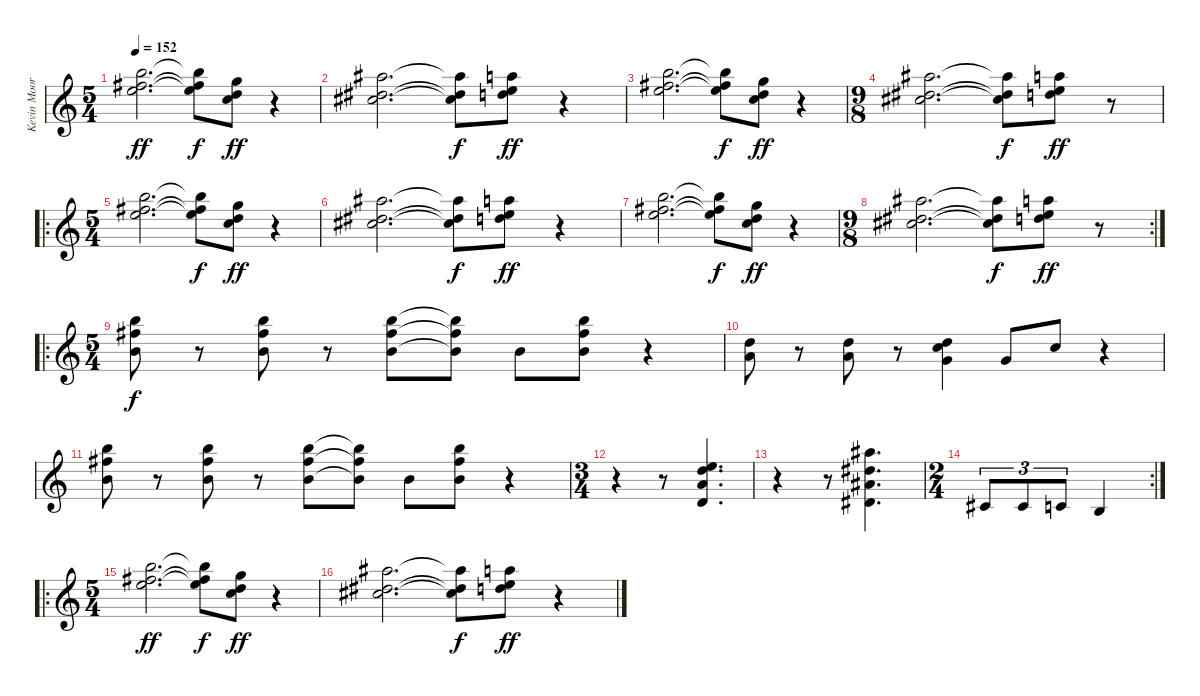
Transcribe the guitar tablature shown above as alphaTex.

\track ("Kevin Moore (Keyboard)" "Kevin Moor") {instrument drawbarorgan}
\staff {score}
\tuning (E5 B4 G4 D4 A3 D3) {hide}
\ts (5 4)
\tempo 152
\clef g2
\ks c
(7.1 7.2 9.3).2{d dy ff volume 11 instrument drawbarorgan} (7.1{t} 7.2{t} 9.3{t}).8{dy f} (3.1 3.2 5.3).8{dy ff} r.4 |
(6.1 4.2 6.3).2{d} (6.1{t} 4.2{t} 6.3{t}).8{dy f} (5.1 5.2 7.3).8{dy ff} r.4 |
(7.1 7.2 9.3).2{d} (7.1{t} 7.2{t} 9.3{t}).8{dy f} (3.1 3.2 5.3).8{dy ff} r.4 |
\ts (9 8)
(6.1 4.2 6.3).2{d} (6.1{t} 4.2{t} 6.3{t}).8{dy f} (5.1 5.2 7.3).8{dy ff} r.8 |
\ro
\ts (5 4)
(7.1 7.2 9.3).2{d} (7.1{t} 7.2{t} 9.3{t}).8{dy f} (3.1 3.2 5.3).8{dy ff} r.4 |
(6.1 4.2 6.3).2{d} (6.1{t} 4.2{t} 6.3{t}).8{dy f} (5.1 5.2 7.3).8{dy ff} r.4 |
(7.1 7.2 9.3).2{d} (7.1{t} 7.2{t} 9.3{t}).8{dy f} (3.1 3.2 5.3).8{dy ff} r.4 |
\rc 2
\ts (9 8)
(6.1 4.2 6.3).2{d} (6.1{t} 4.2{t} 6.3{t}).8{dy f} (5.1 5.2 7.3).8{dy ff} r.8 |
\ro
\ts (5 4)
(7.1 7.2 4.3).8{dy f} r.8 (7.1 7.2 9.4).8 r.8 (7.1 7.2 9.4).8 (7.1{t} 7.2{t} 9.4{t}).8 0.2.8 (7.1 7.2 9.4).8 r.4 |
(3.2 2.3).8 r.8 (3.2 2.3).8 r.8 (3.2 5.3 5.4).4 5.4.8 5.3.8 r.4 |
(7.1 7.2 9.4).8 r.8 (7.1 7.2 9.4).8 r.8 (7.1 7.2 9.4).8 (7.1{t} 7.2{t} 9.4{t}).8 0.2.8 (7.1 7.2 9.4).8 r.4 |
\ts (3 4)
r.4 r.8 (0.1 3.2 2.3 0.4).4{d} |
r.4 r.8 (6.1 4.2 3.3 1.4).4{d} |
\rc 2
\ts (2 4)
4.5.8{tu (3 2)} 4.5.8{tu (3 2)} 3.5.8{tu (3 2)} 2.5.4 |
\ro
\ts (5 4)
(7.1 7.2 9.3).2{d dy ff volume 11 instrument drawbarorgan} (7.1{t} 7.2{t} 9.3{t}).8{dy f} (3.1 3.2 5.3).8{dy ff} r.4 |
(6.1 4.2 6.3).2{d} (6.1{t} 4.2{t} 6.3{t}).8{dy f} (5.1 5.2 7.3).8{dy ff} r.4
